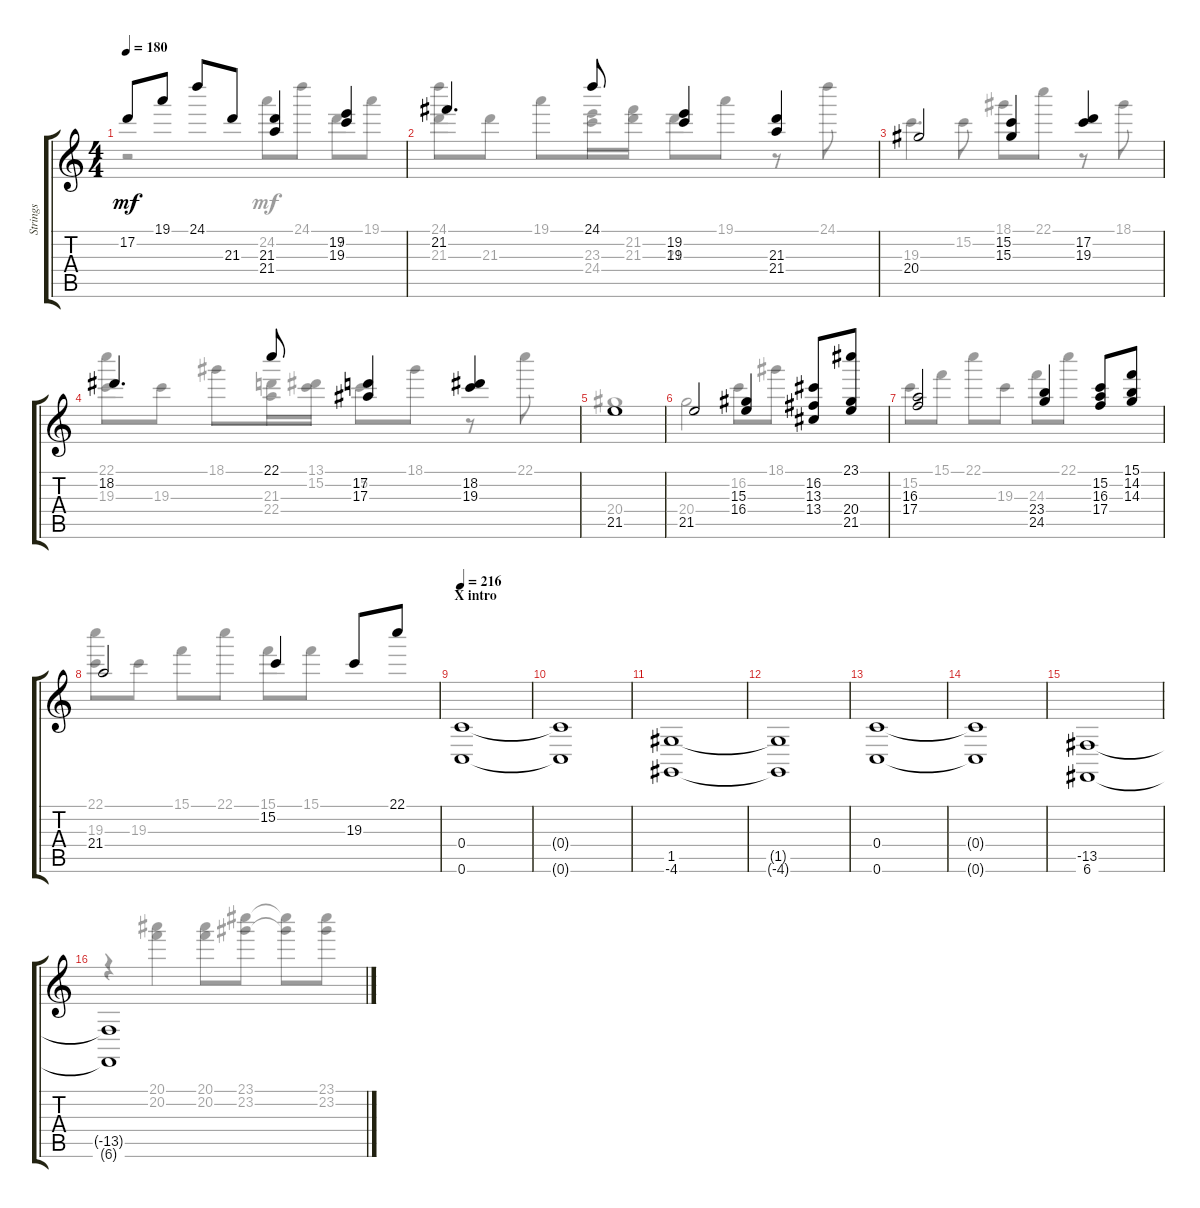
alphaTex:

\track ("Strings" "Strings") {instrument electricguitarclean}
\staff {score tabs}
\tuning (D4 A3 F3 C3 G2 C2) {hide}
\voice
\ts (4 4)
\tempo 180
\clef g2
\ks aminor
17.2.8{dy mf} 19.1.8 24.1.8 21.3.8 (21.3 21.4).4 (19.2 19.3).4 |
21.2.4{d} 24.1.8 (19.2 19.3).4 (21.3 21.4).4 |
20.4.2 (15.2 15.3).4 (17.2 19.3).4 |
18.2.4{d} 22.1.8 (17.2 17.3).4 (18.2 19.3).4 |
21.5.1 |
21.5.2 (15.3 16.4).4 (16.2 13.3 13.4).8 (23.1 20.4 21.5).8 |
(16.3 17.4).2 (23.4 24.5).4 (15.2 16.3 17.4).8 (15.1 14.2 14.3).8 |
21.4.2 15.2.4 19.3.8 22.1.8 |
\section ("" "X intro")
\tempo 216
(0.4 0.6).1 |
(0.4{t} 0.6{t}).1 |
(1.5 -4.6).1 |
(1.5{t} -4.6{t}).1 |
(0.4 0.6).1 |
(0.4{t} 0.6{t}).1 |
(-13.5 6.6).1 |
(-13.5{t} 6.6{t}).1
\voice
\clef g2
\ottava regular
\simile none
\ks aminor
r.2{dy mf} 24.2.8 24.1.8 17.2.8 19.1.8 |
(24.1 21.3).8 21.3.8 19.1.8 (23.3 24.4).16 (21.2 21.3).16 21.3.8 19.1.8 r.8 24.1.8 |
19.3.4{d} 15.2.8 18.1.8 22.1.8 r.8 18.1.8 |
(22.1 19.3).8 19.3.8 18.1.8 (21.3 22.4).16 (13.1 15.2).16 15.2.8 18.1.8 r.8 22.1.8 |
20.4.1 |
20.4.2 16.2.8 18.1.8 |
15.2.8 15.1.8 22.1.8 19.3.8 24.3.8 22.1.8 |
(22.1 19.3).8 19.3.8 15.1.8 22.1.8 15.1.8 15.1.8 |
|
|
|
|
|
|
|
r.4 (20.1 20.2).4 (20.1 20.2).8 (23.1 23.2).8 (23.1{t} 23.2{t}).8 (23.1 23.2).8
